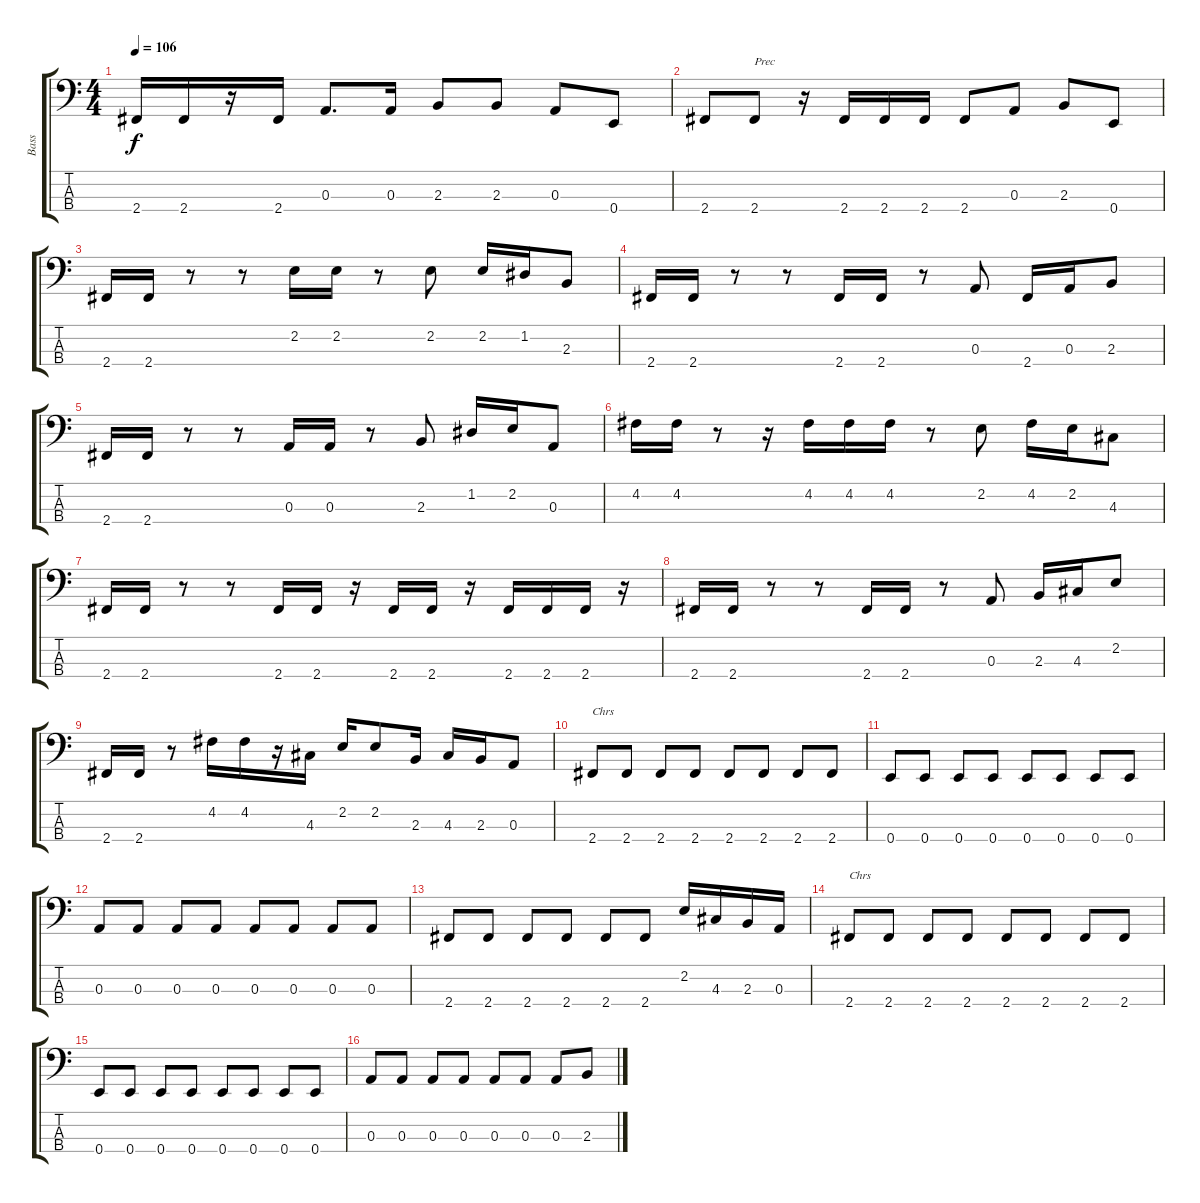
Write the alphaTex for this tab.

\track ("Bass" "Bass") {instrument electricbassfinger}
\staff {score tabs}
\tuning (G2 D2 A1 E1) {hide}
\ts (4 4)
\tempo 106
\clef f4
\ks c
2.4.16{dy f} 2.4.16 r.16 2.4.16 0.3.8{d} 0.3.16 2.3.8 2.3.8 0.3.8 0.4.8 |
2.4.8 2.4.8{txt "Prec"} r.16 2.4.16 2.4.16 2.4.16 2.4.8 0.3.8 2.3.8 0.4.8 |
2.4.16 2.4.16 r.8 r.8 2.2.16 2.2.16 r.8 2.2.8 2.2.16 1.2.16 2.3.8 |
2.4.16 2.4.16 r.8 r.8 2.4.16 2.4.16 r.8 0.3.8 2.4.16 0.3.16 2.3.8 |
2.4.16 2.4.16 r.8 r.8 0.3.16 0.3.16 r.8 2.3.8 1.2.16 2.2.16 0.3.8 |
4.2.16 4.2.16 r.8 r.16 4.2.16 4.2.16 4.2.16 r.8 2.2.8 4.2.16 2.2.16 4.3.8 |
2.4.16 2.4.16 r.8 r.8 2.4.16 2.4.16 r.16 2.4.16 2.4.16 r.16 2.4.16 2.4.16 2.4.16 r.16 |
2.4.16 2.4.16 r.8 r.8 2.4.16 2.4.16 r.8 0.3.8 2.3.16 4.3.16 2.2.8 |
2.4.16 2.4.16 r.8 4.2.16 4.2.16 r.16 4.3.16 2.2.16 2.2.8 2.3.16 4.3.16 2.3.16 0.3.8 |
2.4.8{txt "Chrs"} 2.4.8 2.4.8 2.4.8 2.4.8 2.4.8 2.4.8 2.4.8 |
0.4.8 0.4.8 0.4.8 0.4.8 0.4.8 0.4.8 0.4.8 0.4.8 |
0.3.8 0.3.8 0.3.8 0.3.8 0.3.8 0.3.8 0.3.8 0.3.8 |
2.4.8 2.4.8 2.4.8 2.4.8 2.4.8 2.4.8 2.2.16 4.3.16 2.3.16 0.3.16 |
2.4.8{txt "Chrs"} 2.4.8 2.4.8 2.4.8 2.4.8 2.4.8 2.4.8 2.4.8 |
0.4.8 0.4.8 0.4.8 0.4.8 0.4.8 0.4.8 0.4.8 0.4.8 |
0.3.8 0.3.8 0.3.8 0.3.8 0.3.8 0.3.8 0.3.8 2.3{ss}.8
